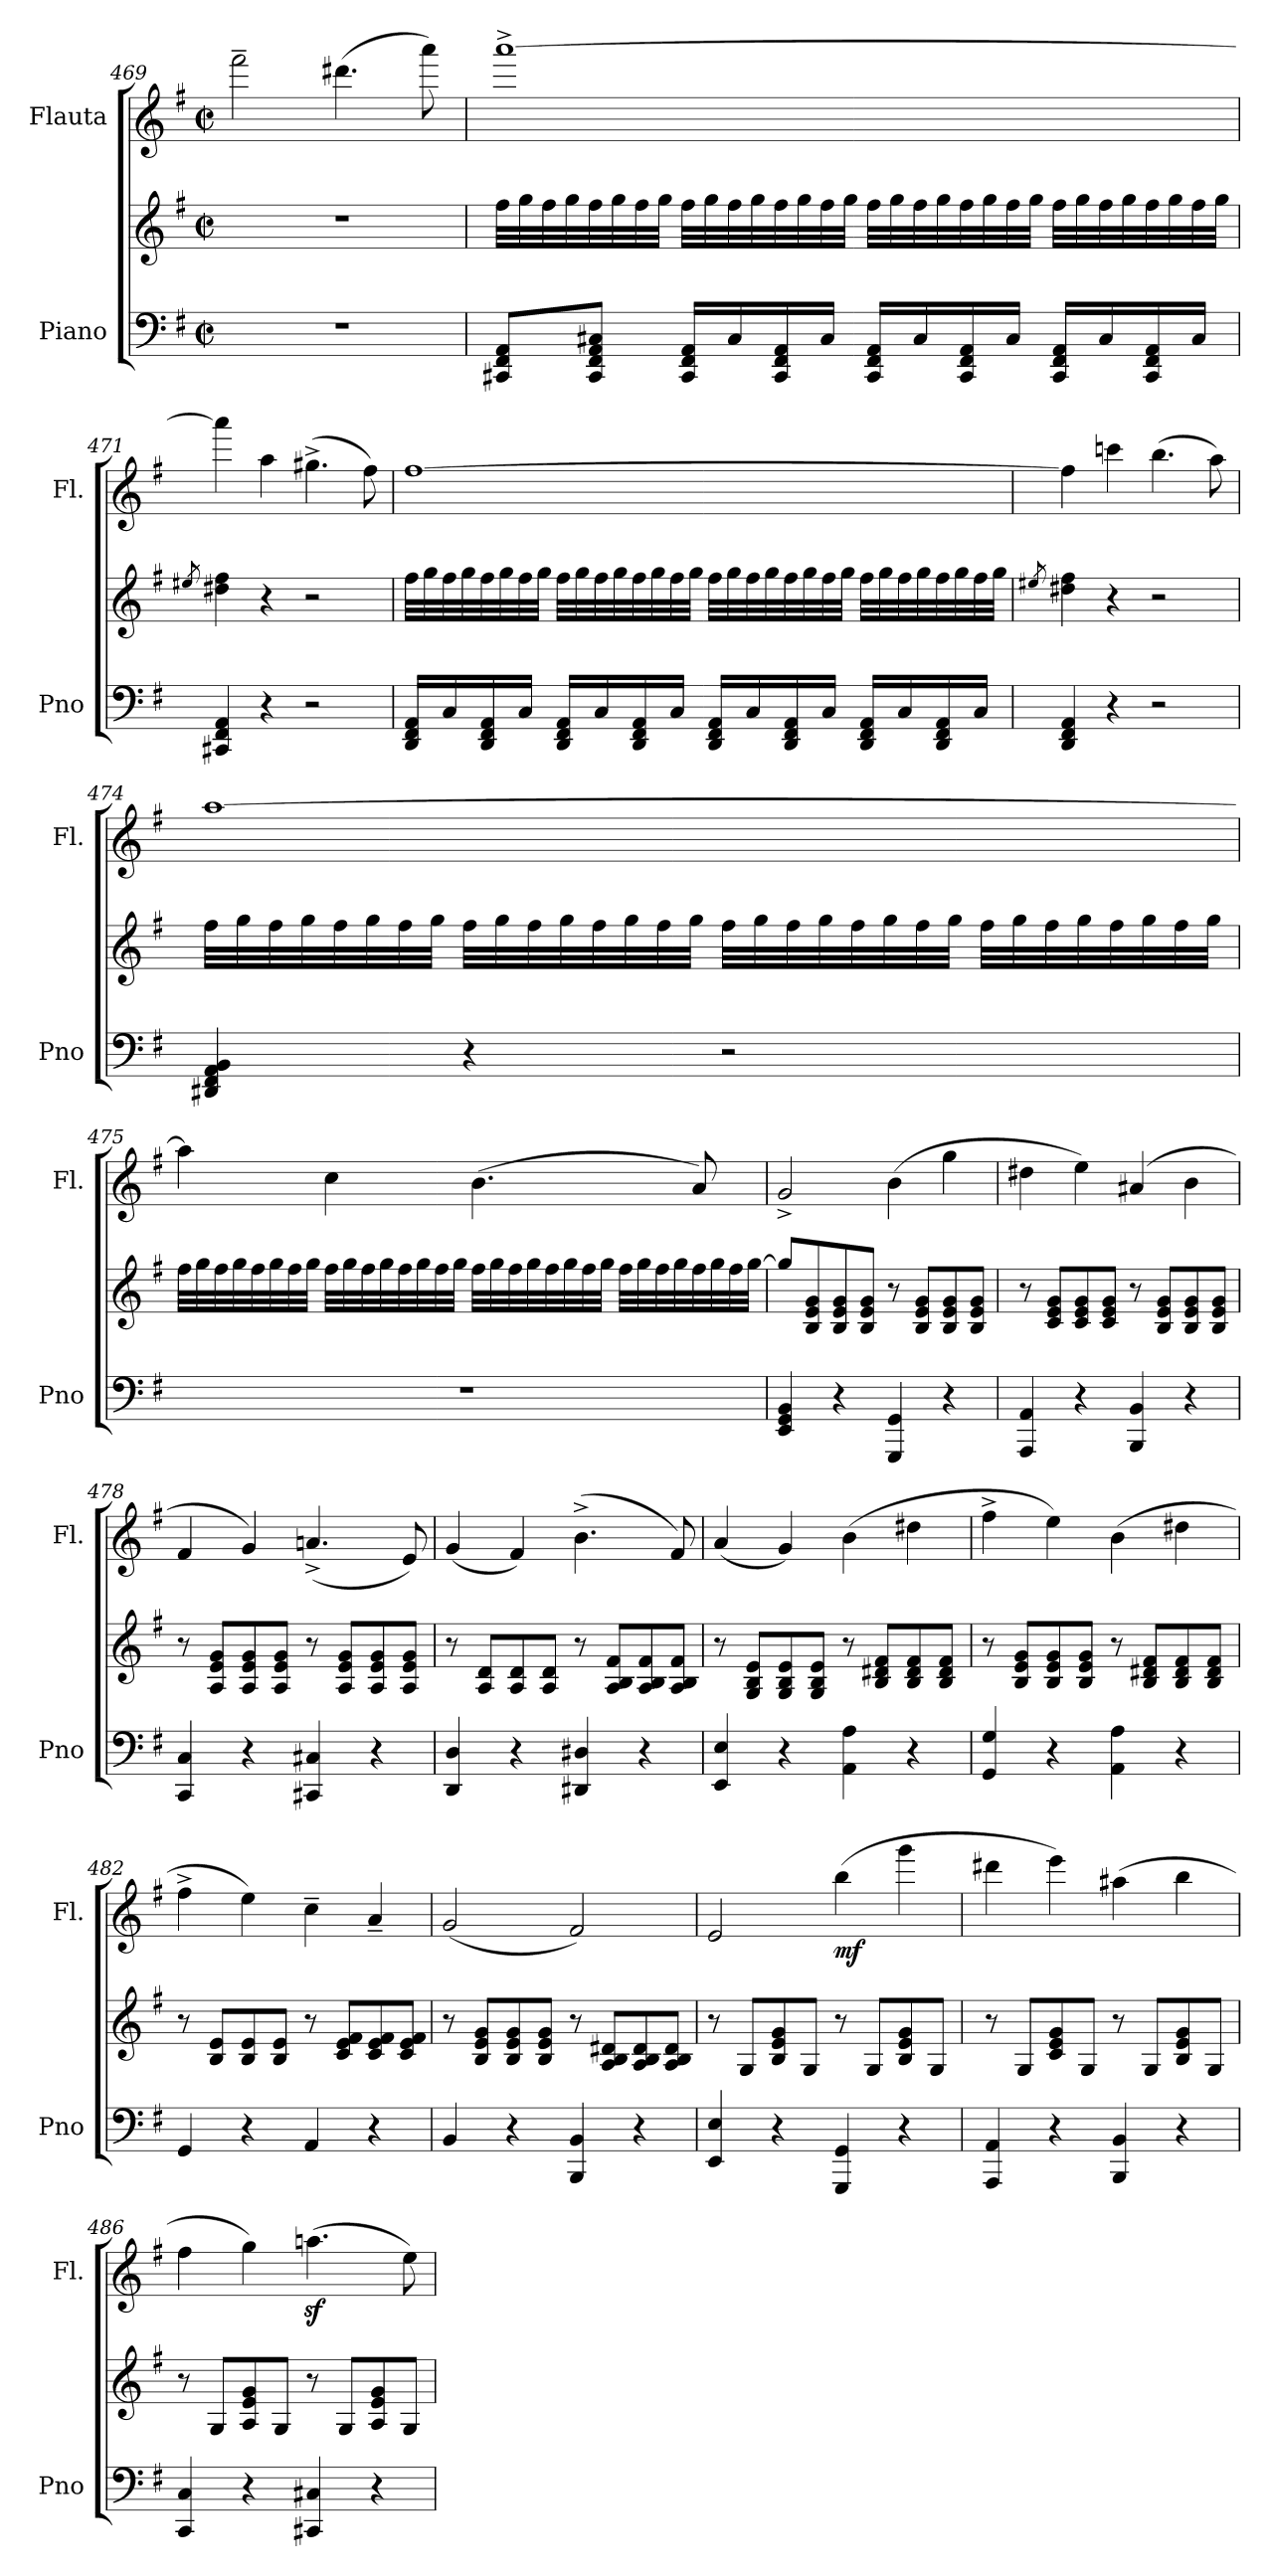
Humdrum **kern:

**kern	**kern	**kern	**dynam
*part2	*part2	*part1	*part1
*staff3	*staff2	*staff1	*staff1
*I"Piano	*	*I"Flauta	*
*I'Pno	*	*I'Fl.	*
!!LO:LB:g=z
*clefF4	*clefG2	*clefG2	*
*k[f#]	*k[f#]	*k[f#]	*
*M2/2	*M2/2	*M2/2	*
*met(c|)	*met(c|)	*met(c|)	*
=469	=469	=469	=469
1r	1r	2fff#~\	.
.	.	(4.ddd#X\	.
.	.	8aaa\)	.
=470	=470	=470	=470
8CC#X/ 8FF#/ 8AA/L	32ff#\LLL	[1aaa^	.
.	32gg\	.	.
.	32ff#\	.	.
.	32gg\	.	.
8CC#/ 8FF#/ 8AA/ 8C#X/J	32ff#\	.	.
.	32gg\	.	.
.	32ff#\	.	.
.	32gg\JJJ	.	.
16CC#/ 16FF#/ 16AA/LL	32ff#\LLL	.	.
.	32gg\	.	.
16C#/	32ff#\	.	.
.	32gg\	.	.
16CC#/ 16FF#/ 16AA/	32ff#\	.	.
.	32gg\	.	.
16C#/JJ	32ff#\	.	.
.	32gg\JJJ	.	.
16CC#/ 16FF#/ 16AA/LL	32ff#\LLL	.	.
.	32gg\	.	.
16C#/	32ff#\	.	.
.	32gg\	.	.
16CC#/ 16FF#/ 16AA/	32ff#\	.	.
.	32gg\	.	.
16C#/JJ	32ff#\	.	.
.	32gg\JJJ	.	.
16CC#/ 16FF#/ 16AA/LL	32ff#\LLL	.	.
.	32gg\	.	.
16C#/	32ff#\	.	.
.	32gg\	.	.
16CC#/ 16FF#/ 16AA/	32ff#\	.	.
.	32gg\	.	.
16C#/JJ	32ff#\	.	.
.	32gg\JJJ	.	.
!!LO:LB:g=z
=471	=471	=471	=471
.	8qee#X/	.	.
4CC#X/ 4FF#/ 4AA/	4dd#X\ 4ff#\	4aaa\]	.
4r	4r	4aa\	.
2r	2r	(4.gg#X^\	.
.	.	8ff#\)	.
=472	=472	=472	=472
16DD/ 16FF#/ 16AA/LL	32ff#\LLL	[1ff#	.
.	32gg\	.	.
16C/	32ff#\	.	.
.	32gg\	.	.
16DD/ 16FF#/ 16AA/	32ff#\	.	.
.	32gg\	.	.
16C/JJ	32ff#\	.	.
.	32gg\JJJ	.	.
16DD/ 16FF#/ 16AA/LL	32ff#\LLL	.	.
.	32gg\	.	.
16C/	32ff#\	.	.
.	32gg\	.	.
16DD/ 16FF#/ 16AA/	32ff#\	.	.
.	32gg\	.	.
16C/JJ	32ff#\	.	.
.	32gg\JJJ	.	.
16DD/ 16FF#/ 16AA/LL	32ff#\LLL	.	.
.	32gg\	.	.
16C/	32ff#\	.	.
.	32gg\	.	.
16DD/ 16FF#/ 16AA/	32ff#\	.	.
.	32gg\	.	.
16C/JJ	32ff#\	.	.
.	32gg\JJJ	.	.
16DD/ 16FF#/ 16AA/LL	32ff#\LLL	.	.
.	32gg\	.	.
16C/	32ff#\	.	.
.	32gg\	.	.
16DD/ 16FF#/ 16AA/	32ff#\	.	.
.	32gg\	.	.
16C/JJ	32ff#\	.	.
.	32gg\JJJ	.	.
!!LO:LB:g=z
=473	=473	=473	=473
.	8qee#X/	.	.
4DD/ 4FF#/ 4AA/	4dd#X\ 4ff#\	4ff#\]	.
4r	4r	4cccn\	.
2r	2r	(4.bb\	.
.	.	8aa\)	.
=474	=474	=474	=474
4DD#X/ 4FF#/ 4AA/ 4BB/	32ff#\LLL	[1aa	.
.	32gg\	.	.
.	32ff#\	.	.
.	32gg\	.	.
.	32ff#\	.	.
.	32gg\	.	.
.	32ff#\	.	.
.	32gg\JJJ	.	.
4r	32ff#\LLL	.	.
.	32gg\	.	.
.	32ff#\	.	.
.	32gg\	.	.
.	32ff#\	.	.
.	32gg\	.	.
.	32ff#\	.	.
.	32gg\JJJ	.	.
2r	32ff#\LLL	.	.
.	32gg\	.	.
.	32ff#\	.	.
.	32gg\	.	.
.	32ff#\	.	.
.	32gg\	.	.
.	32ff#\	.	.
.	32gg\JJJ	.	.
.	32ff#\LLL	.	.
.	32gg\	.	.
.	32ff#\	.	.
.	32gg\	.	.
.	32ff#\	.	.
.	32gg\	.	.
.	32ff#\	.	.
.	32gg\JJJ	.	.
!!LO:PB:g=z
=475	=475	=475	=475
1r	32ff#\LLL	4aa\]	.
.	32gg\	.	.
.	32ff#\	.	.
.	32gg\	.	.
.	32ff#\	.	.
.	32gg\	.	.
.	32ff#\	.	.
.	32gg\JJJ	.	.
.	32ff#\LLL	4cc\	.
.	32gg\	.	.
.	32ff#\	.	.
.	32gg\	.	.
.	32ff#\	.	.
.	32gg\	.	.
.	32ff#\	.	.
.	32gg\JJJ	.	.
.	32ff#\LLL	(4.b\	.
.	32gg\	.	.
.	32ff#\	.	.
.	32gg\	.	.
.	32ff#\	.	.
.	32gg\	.	.
.	32ff#\	.	.
.	32gg\JJJ	.	.
.	32ff#\LLL	.	.
.	32gg\	.	.
.	32ff#\	.	.
.	32gg\	.	.
.	32ff#\	8a/)	.
.	32gg\	.	.
.	32ff#\	.	.
.	[32gg\JJJ	.	.
=476	=476	=476	=476
4EE/ 4GG/ 4BB/	8gg/L]	2g^/	.
.	8B/ 8e/ 8g/	.	.
4r	8B/ 8e/ 8g/	.	.
.	8B/ 8e/ 8g/J	.	.
4GGG/ 4GG/	8r	(4b\	.
.	8B/ 8e/ 8g/L	.	.
4r	8B/ 8e/ 8g/	4gg\	.
.	8B/ 8e/ 8g/J	.	.
!!LO:LB:g=z
=477	=477	=477	=477
4AAA/ 4AA/	8r	4dd#X\	.
.	8c/ 8e/ 8g/L	.	.
4r	8c/ 8e/ 8g/	4ee\)	.
.	8c/ 8e/ 8g/J	.	.
4BBB/ 4BB/	8r	(4a#X/	.
.	8B/ 8e/ 8g/L	.	.
4r	8B/ 8e/ 8g/	4b\	.
.	8B/ 8e/ 8g/J	.	.
=478	=478	=478	=478
4CC/ 4C/	8r	4f#/	.
.	8A/ 8e/ 8g/L	.	.
4r	8A/ 8e/ 8g/	4g/)	.
.	8A/ 8e/ 8g/J	.	.
*	*	*MM205	*
4CC#X/ 4C#X/	8r	(4.an^/	.
.	8A/ 8e/ 8g/L	.	.
4r	8A/ 8e/ 8g/	.	.
.	8A/ 8e/ 8g/J	8e/)	.
=479	=479	=479	=479
4DD/ 4D/	8r	(4g/	.
.	8A/ 8d/L	.	.
4r	8A/ 8d/	4f#/)	.
.	8A/ 8d/J	.	.
4DD#X/ 4D#X/	8r	(4.b^\	.
.	8A/ 8B/ 8f#/L	.	.
4r	8A/ 8B/ 8f#/	.	.
.	8A/ 8B/ 8f#/J	8f#/)	.
!!LO:LB:g=z
=480	=480	=480	=480
4EE/ 4E/	8r	(4a/	.
.	8G/ 8B/ 8e/L	.	.
4r	8G/ 8B/ 8e/	4g/)	.
.	8G/ 8B/ 8e/J	.	.
4AA\ 4A\	8r	(4b\	.
.	8B/ 8d#X/ 8f#/L	.	.
4r	8B/ 8d#/ 8f#/	4dd#X\	.
.	8B/ 8d#/ 8f#/J	.	.
=481	=481	=481	=481
4GG/ 4G/	8r	4ff#^\	.
.	8B/ 8e/ 8g/L	.	.
4r	8B/ 8e/ 8g/	4ee\)	.
.	8B/ 8e/ 8g/J	.	.
4AA\ 4A\	8r	(4b\	.
.	8B/ 8d#X/ 8f#/L	.	.
4r	8B/ 8d#/ 8f#/	4dd#X\	.
.	8B/ 8d#/ 8f#/J	.	.
=482	=482	=482	=482
4GG/	8r	4ff#^\	.
.	8B/ 8e/L	.	.
4r	8B/ 8e/	4ee\)	.
.	8B/ 8e/J	.	.
4AA/	8r	4cc~\	.
.	8c/ 8e/ 8f#/L	.	.
4r	8c/ 8e/ 8f#/	4a~/	.
.	8c/ 8e/ 8f#/J	.	.
!!LO:LB:g=z
=483	=483	=483	=483
4BB/	8r	(2g/	.
.	8B/ 8e/ 8g/L	.	.
4r	8B/ 8e/ 8g/	.	.
.	8B/ 8e/ 8g/J	.	.
4BBB/ 4BB/	8r	2f#/)	.
.	8A/ 8B/ 8d#X/L	.	.
4r	8A/ 8B/ 8d#/	.	.
.	8A/ 8B/ 8d#/J	.	.
=484	=484	=484	=484
4EE/ 4E/	8r	2e/	.
.	8G/L	.	.
4r	8B/ 8e/ 8g/	.	.
.	8G/J	.	.
*	*	*MM215	*
!	!	!	!LO:DY:b
4GGG/ 4GG/	8r	(4bb\	mf
.	8G/L	.	.
4r	8B/ 8e/ 8g/	4ggg\	.
.	8G/J	.	.
=485	=485	=485	=485
4AAA/ 4AA/	8r	4ddd#X\	.
.	8G/L	.	.
4r	8c/ 8e/ 8g/	4eee\)	.
.	8G/J	.	.
4BBB/ 4BB/	8r	(4aa#X\	.
.	8G/L	.	.
4r	8B/ 8e/ 8g/	4bb\	.
.	8G/J	.	.
=486	=486	=486	=486
4CC/ 4C/	8r	4ff#\	.
.	8G/L	.	.
4r	8A/ 8e/ 8g/	4gg\)	.
.	8G/J	.	.
4CC#X/ 4C#X/	8r	(4.aanz<\	.
.	8G/L	.	.
4r	8A/ 8e/ 8g/	.	.
.	8G/J	8ee\)	.
=	=	=	=
*-	*-	*-	*-
